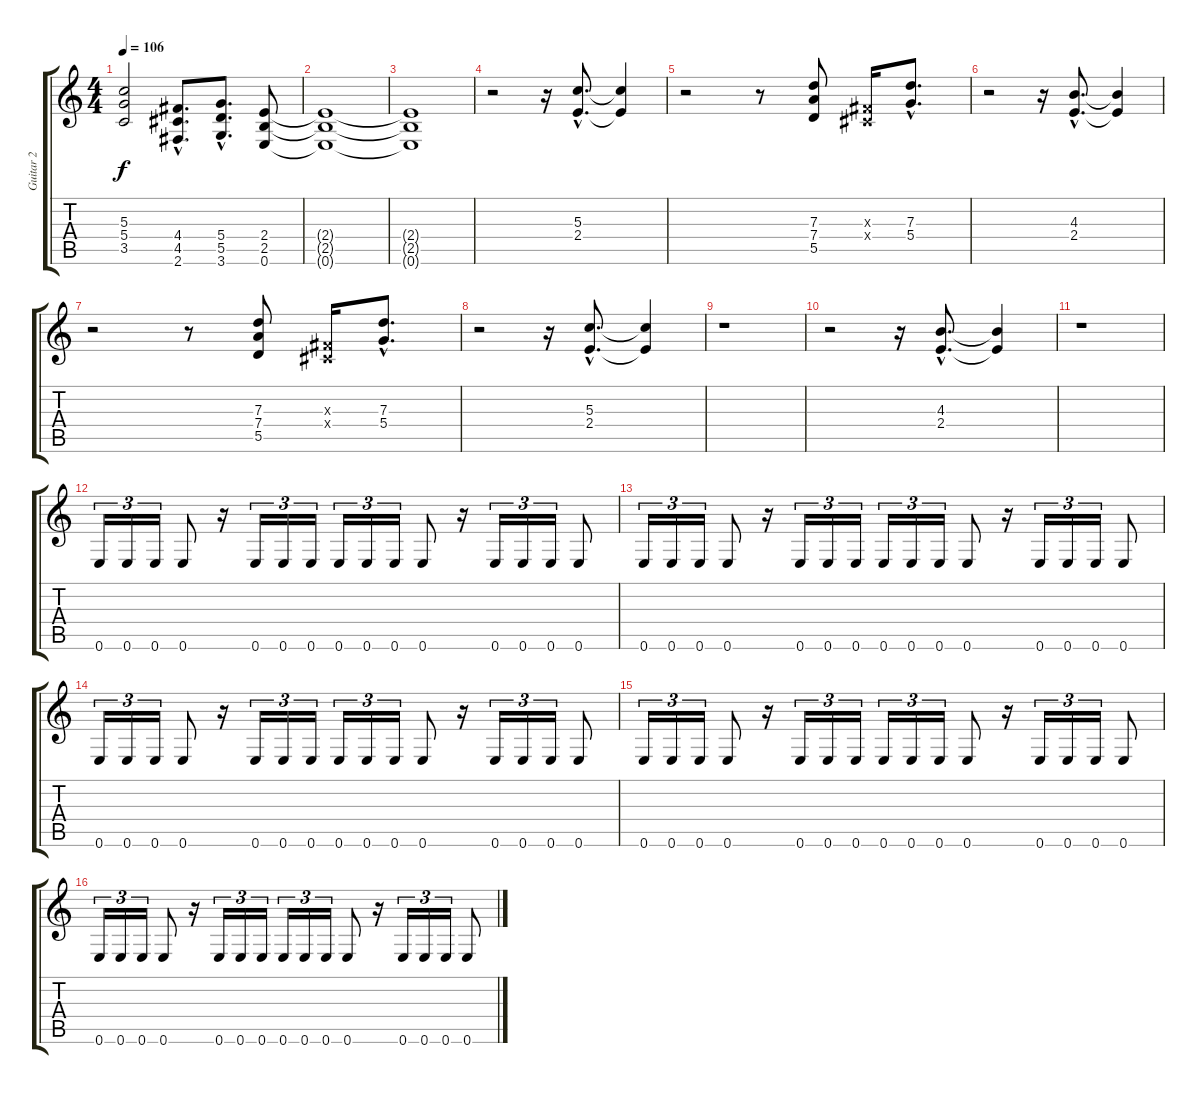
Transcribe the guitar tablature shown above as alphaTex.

\track ("Guitar 2" "Guitar 2") {instrument overdrivenguitar}
\staff {score tabs}
\tuning (E4 B3 G3 D3 A2 E2) {hide}
\ts (4 4)
\tempo 106
\clef g2
\ks c
(5.3{t} 5.4{t} 3.5{t}).2{dy f} (4.4{hac} 4.5{hac} 2.6{hac}).8{d} (5.4{hac} 5.5{hac} 3.6{hac}).8{d} (2.4 2.5 0.6).8 |
(2.4{t} 2.5{t} 0.6{t}).1 |
(2.4{t} 2.5{t} 0.6{t}).1 |
r.2 r.16 (5.3{hac} 2.4{hac}).8{d} (5.3{t} 2.4{t}).4 |
r.2 r.8 (7.3 7.4 5.5).8 (-1.3{x} -1.4{x}).16 (7.3{hac} 5.4{hac}).8{d} |
r.2 r.16 (4.3{hac} 2.4{hac}).8{d} (4.3{t} 2.4{t}).4 |
r.2 r.8 (7.3 7.4 5.5).8 (-1.3{x} -1.4{x}).16 (7.3{hac} 5.4{hac}).8{d} |
r.2 r.16 (5.3{hac} 2.4{hac}).8{d} (5.3{t} 2.4{t}).4 |
r.1 |
r.2 r.16 (4.3{hac} 2.4{hac}).8{d} (4.3{t} 2.4{t}).4 |
r.1 |
0.6.16{tu (3 2)} 0.6.16{tu (3 2)} 0.6.16{tu (3 2)} 0.6.8 r.16 0.6.16{tu (3 2)} 0.6.16{tu (3 2)} 0.6.16{tu (3 2)} 0.6.16{tu (3 2)} 0.6.16{tu (3 2)} 0.6.16{tu (3 2)} 0.6.8 r.16 0.6.16{tu (3 2)} 0.6.16{tu (3 2)} 0.6.16{tu (3 2)} 0.6.8 |
0.6.16{tu (3 2)} 0.6.16{tu (3 2)} 0.6.16{tu (3 2)} 0.6.8 r.16 0.6.16{tu (3 2)} 0.6.16{tu (3 2)} 0.6.16{tu (3 2)} 0.6.16{tu (3 2)} 0.6.16{tu (3 2)} 0.6.16{tu (3 2)} 0.6.8 r.16 0.6.16{tu (3 2)} 0.6.16{tu (3 2)} 0.6.16{tu (3 2)} 0.6.8 |
0.6.16{tu (3 2)} 0.6.16{tu (3 2)} 0.6.16{tu (3 2)} 0.6.8 r.16 0.6.16{tu (3 2)} 0.6.16{tu (3 2)} 0.6.16{tu (3 2)} 0.6.16{tu (3 2)} 0.6.16{tu (3 2)} 0.6.16{tu (3 2)} 0.6.8 r.16 0.6.16{tu (3 2)} 0.6.16{tu (3 2)} 0.6.16{tu (3 2)} 0.6.8 |
0.6.16{tu (3 2)} 0.6.16{tu (3 2)} 0.6.16{tu (3 2)} 0.6.8 r.16 0.6.16{tu (3 2)} 0.6.16{tu (3 2)} 0.6.16{tu (3 2)} 0.6.16{tu (3 2)} 0.6.16{tu (3 2)} 0.6.16{tu (3 2)} 0.6.8 r.16 0.6.16{tu (3 2)} 0.6.16{tu (3 2)} 0.6.16{tu (3 2)} 0.6.8 |
0.6.16{tu (3 2)} 0.6.16{tu (3 2)} 0.6.16{tu (3 2)} 0.6.8 r.16 0.6.16{tu (3 2)} 0.6.16{tu (3 2)} 0.6.16{tu (3 2)} 0.6.16{tu (3 2)} 0.6.16{tu (3 2)} 0.6.16{tu (3 2)} 0.6.8 r.16 0.6.16{tu (3 2)} 0.6.16{tu (3 2)} 0.6.16{tu (3 2)} 0.6.8
